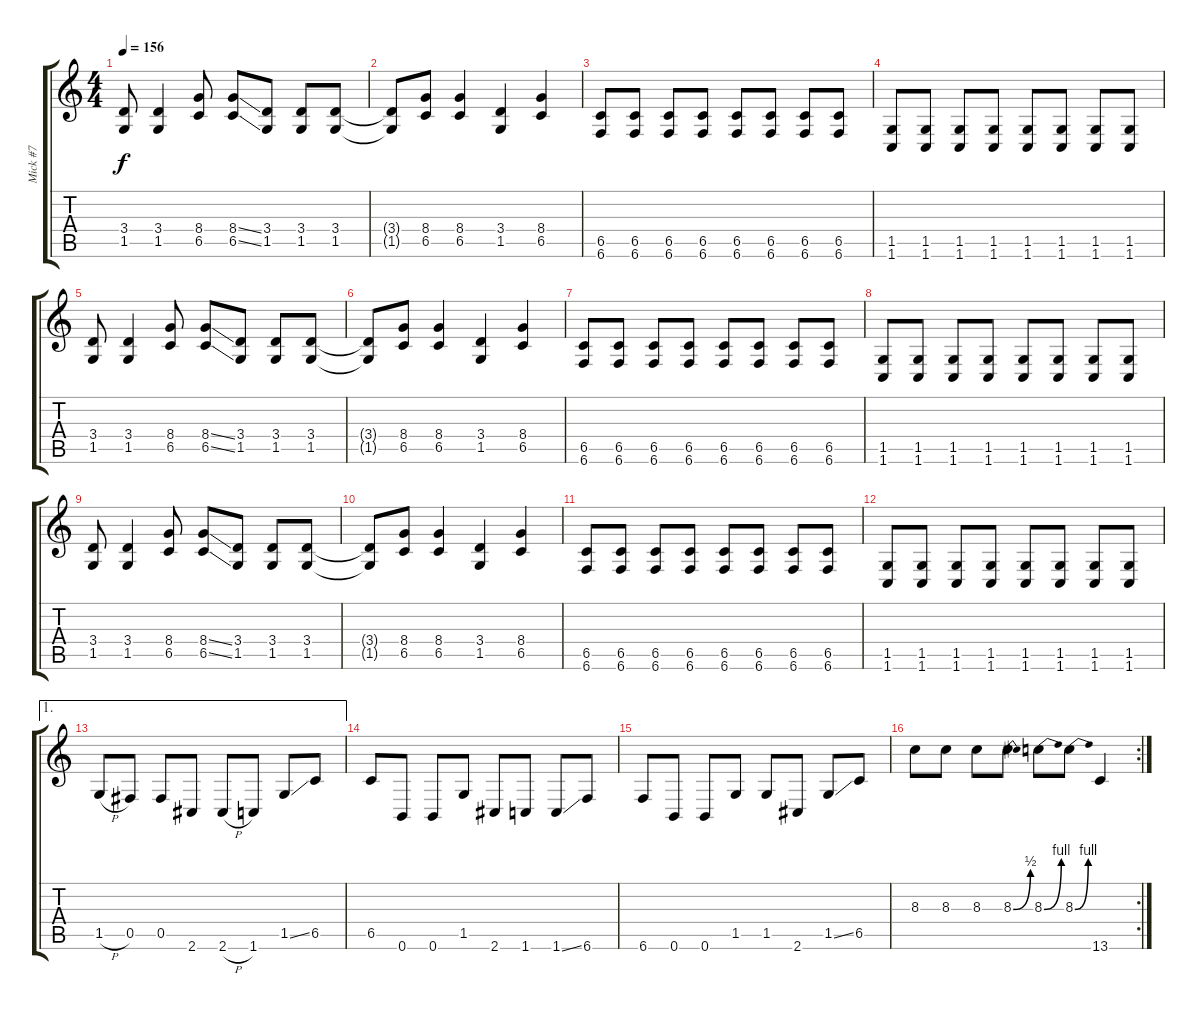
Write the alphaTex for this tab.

\track ("Mick #7" "Mick #7") {instrument distortionguitar}
\staff {score tabs}
\tuning (Db4 Ab3 E3 B2 Gb2 B1) {hide}
\ts (4 4)
\tempo 156
\clef g2
\ks c
(3.4 1.5).8{dy f} (3.4 1.5).4 (8.4 6.5).8 (8.4{ss} 6.5{ss}).8 (3.4 1.5).8 (3.4 1.5).8 (3.4 1.5).8 |
(3.4{t} 1.5{t}).8 (8.4 6.5).8 (8.4 6.5).4 (3.4 1.5).4 (8.4 6.5).4 |
(6.5 6.6).8 (6.5 6.6).8 (6.5 6.6).8 (6.5 6.6).8 (6.5 6.6).8 (6.5 6.6).8 (6.5 6.6).8 (6.5 6.6).8 |
(1.5 1.6).8 (1.5 1.6).8 (1.5 1.6).8 (1.5 1.6).8 (1.5 1.6).8 (1.5 1.6).8 (1.5 1.6).8 (1.5 1.6).8 |
(3.4 1.5).8 (3.4 1.5).4 (8.4 6.5).8 (8.4{ss} 6.5{ss}).8 (3.4 1.5).8 (3.4 1.5).8 (3.4 1.5).8 |
(3.4{t} 1.5{t}).8 (8.4 6.5).8 (8.4 6.5).4 (3.4 1.5).4 (8.4 6.5).4 |
(6.5 6.6).8 (6.5 6.6).8 (6.5 6.6).8 (6.5 6.6).8 (6.5 6.6).8 (6.5 6.6).8 (6.5 6.6).8 (6.5 6.6).8 |
(1.5 1.6).8 (1.5 1.6).8 (1.5 1.6).8 (1.5 1.6).8 (1.5 1.6).8 (1.5 1.6).8 (1.5 1.6).8 (1.5 1.6).8 |
(3.4 1.5).8 (3.4 1.5).4 (8.4 6.5).8 (8.4{ss} 6.5{ss}).8 (3.4 1.5).8 (3.4 1.5).8 (3.4 1.5).8 |
(3.4{t} 1.5{t}).8 (8.4 6.5).8 (8.4 6.5).4 (3.4 1.5).4 (8.4 6.5).4 |
(6.5 6.6).8 (6.5 6.6).8 (6.5 6.6).8 (6.5 6.6).8 (6.5 6.6).8 (6.5 6.6).8 (6.5 6.6).8 (6.5 6.6).8 |
(1.5 1.6).8 (1.5 1.6).8 (1.5 1.6).8 (1.5 1.6).8 (1.5 1.6).8 (1.5 1.6).8 (1.5 1.6).8 (1.5 1.6).8 |
\ae 1
1.5{h}.8 0.5.8 0.5.8 2.6.8 2.6{h}.8 1.6.8 1.5{ss}.8 6.5.8 |
6.5.8 0.6.8 0.6.8 1.5.8 2.6.8 1.6.8 1.6{ss}.8 6.6.8 |
6.6.8 0.6.8 0.6.8 1.5.8 1.5.8 2.6.8 1.5{ss}.8 6.5.8 |
\rc 2
8.3.8 8.3.8 8.3.8 8.3{be (bend 0 0 60 2)}.8 8.3{be (bend 0 0 60 4)}.8 8.3{be (bend 0 0 60 4)}.8 13.6.4
